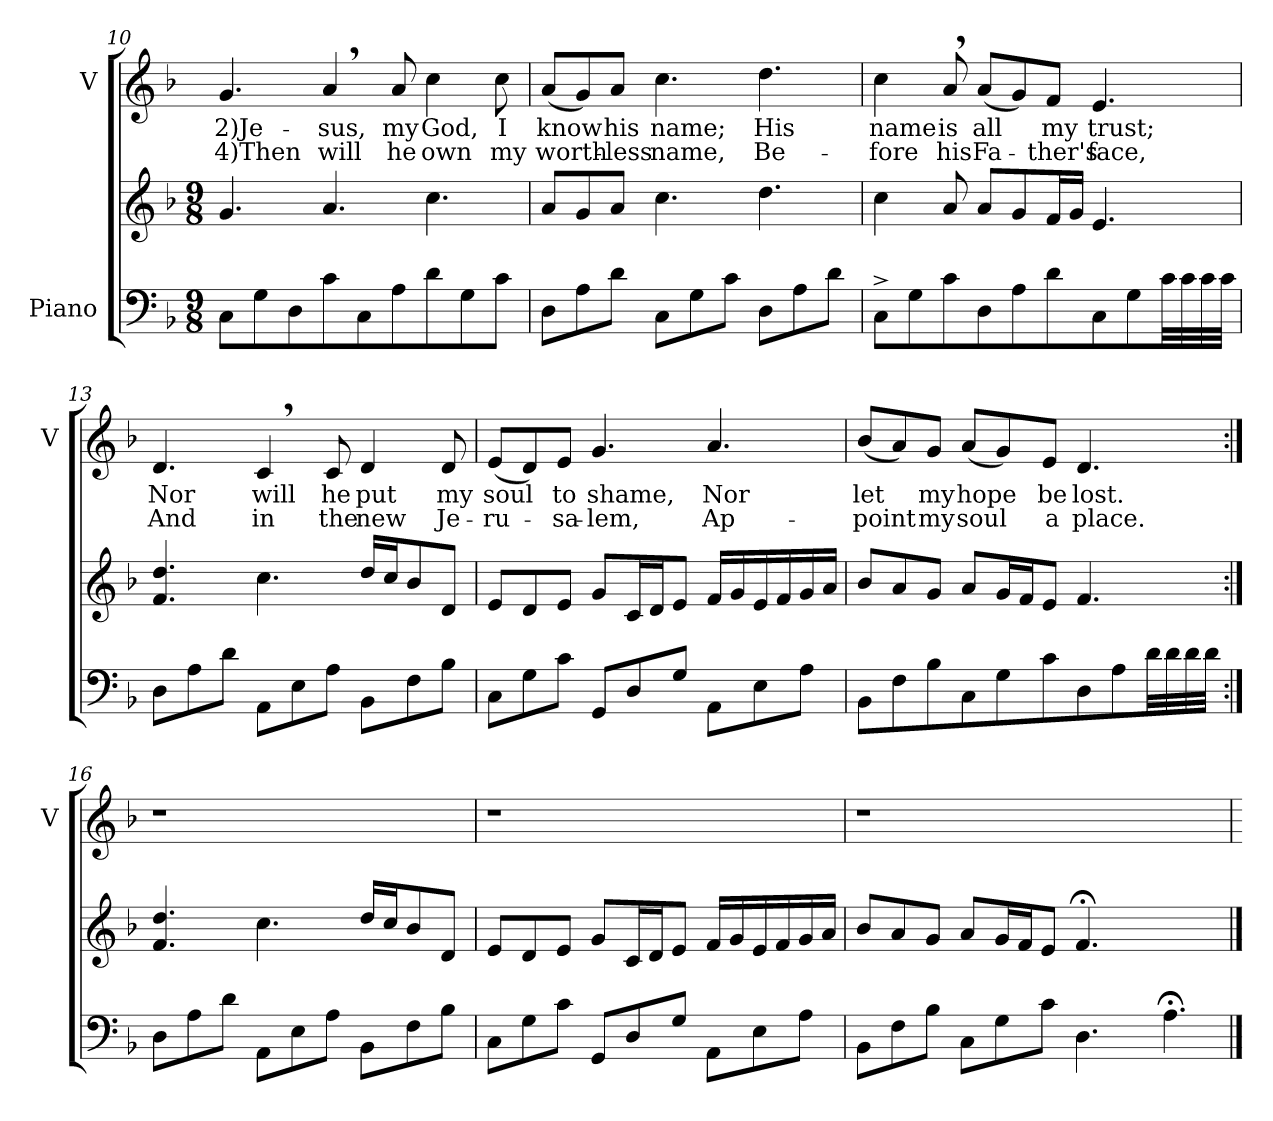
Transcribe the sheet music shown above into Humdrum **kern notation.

**kern	**kern	**kern	**text	**text
*part2	*part2	*part1	*part1	*part1
*staff3	*staff2	*staff1	*staff1	*staff1
*I"Piano	*	*I"V	*	*
*	*	*I'V	*	*
!!LO:PB:g=z
*clefF4	*clefG2	*clefG2	*	*
*k[b-]	*k[b-]	*k[b-]	*	*
*F:	*F:	*F:	*	*
*M9/8	*M9/8	*	*	*
=10	=10	=10	=10	=10
!	!	!	!LO:LY:b:cj	!LO:LY:b:cj
8C\L	4.g/	4.g/	2)Je-	-4)Then
8G\	.	.	.	.
8D\L	.	.	.	.
!	!	!	!LO:LY:b:cj	!LO:LY:b:cj
8c\J	4.a/	4a,>/	sus,	will
8C\L	.	.	.	.
!	!	!	!LO:LY:b:cj	!LO:LY:b:cj
8A\	.	8a/	my	he
!	!	!	!LO:LY:b:cj	!LO:LY:b:cj
8d\J	4.cc\	4cc\	God,	own
8G\	.	.	.	.
!	!	!	!LO:LY:b:cj	!LO:LY:b:cj
8c\J	.	8cc\	I	my
=11	=11	=11	=11	=11
!	!	!	!LO:LY:b:cj	!LO:LY:b:cj
8D\L	8a/L	(<8a/L	know	worth-
8A\	8g/	8g/)	.	.
!	!	!	!LO:LY:b:cj	!LO:LY:b:cj
8d\J	8a/J	8a/J	-his	less
!	!	!	!LO:LY:b:cj	!LO:LY:b
8C\L	4.cc\	4.cc\	name;	name,
8G\	.	.	.	.
8c\J	.	.	.	.
!	!	!	!LO:LY:b:cj	!LO:LY:b:cj
8D\L	4.dd\	4.dd\	His	Be-
8A\	.	.	.	.
8d\J	.	.	.	.
=12	=12	=12	=12	=12
!	!	!	!LO:LY:b:cj	!LO:LY:b:cj
8C^<\L	4cc\	4cc\	-name	fore
8G\	.	.	.	.
!	!	!	!LO:LY:b:cj	!LO:LY:b:cj
8c\J	8a/	8a,>/	is	his
!	!	!	!LO:LY:b:cj	!LO:LY:b:cj
8D\L	8a/L	(<8a/L	all	Fa-
8A\	8g/	8g/)	.	.
!	!	!	!LO:LY:b:cj	!LO:LY:b:cj
8d\J	16f/	8f/J	-my	ther's
.	16g/J	.	.	.
!	!	!	!LO:LY:b	!LO:LY:b
8C\L	4.e/	4.e/	trust;	face,
8G\	.	.	.	.
*tremolo	*	*	*	*
32c\	.	.	.	.
32c\	.	.	.	.
32c\	.	.	.	.
32c\JJJ	.	.	.	.
*Xtremolo	*	*	*	*
!!LO:LB:g=z
=13	=13	=13	=13	=13
!	!	!	!LO:LY:b:cj	!LO:LY:b:cj
8D\L	4.f/ 4.dd/	4.d/	Nor	And
8A\	.	.	.	.
8d\J	.	.	.	.
!	!	!	!LO:LY:b:cj	!LO:LY:b:cj
8AA\L	4.cc\	4c,>/	will	in
8E\	.	.	.	.
!	!	!	!LO:LY:b:cj	!LO:LY:b:rj
8A\J	.	8c/	he	the
!	!	!	!LO:LY:b:cj	!LO:LY:b:cj
8BB-\L	16dd/L	4d/	put	new
.	16cc/	.	.	.
8F\	8b-/	.	.	.
!	!	!	!LO:LY:b:cj	!LO:LY:b:cj
8B-\J	8d/J	8d/	my	Je-
=14	=14	=14	=14	=14
*^	*^	*	*	*
!	!	!	!	!	!LO:LY:b:cj	!LO:LY:b:cj
8C\L	4.ryy	4.ryy	8e/L	(<8e/L	-soul	ru-
8G\	.	.	8d/	8d/)	.	.
!	!	!	!	!	!LO:LY:b:rj	!LO:LY:b:cj
8c\J	.	.	8e/J	8e/J	-to	sa-
!	!	!	!	!	!LO:LY:b:cj	!LO:LY:b
2.ryy	8GG/L	8g/L	2.ryy	4.g/	-shame,	lem,
.	8D/	16c/	.	.	.	.
.	.	16d/	.	.	.	.
.	8G/J	8e/J	.	.	.	.
!	!	!	!	!	!LO:LY:b:cj	!LO:LY:b:cj
.	8AA\L	16f/L	.	4.a/	Nor	Ap-
.	.	16g/	.	.	.	.
.	8E\	16e/	.	.	.	.
.	.	16f/	.	.	.	.
.	8A\J	16g/	.	.	.	.
.	.	16a/J	.	.	.	.
*v	*v	*	*	*	*	*
*	*v	*v	*	*	*
=15	=15	=15	=15	=15
!	!	!	!LO:LY:b:cj	!LO:LY:b:cj
8BB-\L	8b-/L	(<8b-/L	-let	point
8F\	8a/	8a/)	.	.
!	!	!	!LO:LY:b:cj	!LO:LY:b:rj
8B-\J	8g/J	8g/J	my	my
!	!	!	!LO:LY:b	!LO:LY:b
8C\L	8a/L	(<8a/L	hope	soul
8G\	16g/	8g/)	.	.
.	16f/	.	.	.
!	!	!	!LO:LY:b:cj	!LO:LY:b:rj
8c\J	8e/J	8e/J	be	a
!	!	!	!LO:LY:b:cj	!LO:LY:b:cj
8D\L	4.f/	4.d/	lost.	place.
8A\	.	.	.	.
*tremolo	*	*	*	*
32d\	.	.	.	.
32d\	.	.	.	.
32d\	.	.	.	.
32d\JJJ	.	.	.	.
*Xtremolo	*	*	*	*
!!LO:LB:g=z
=16:|!	=16:|!	=16:|!	=16:|!	=16:|!
*^	*^	*	*	*
8D\L	2.ryy	2.ryy	4.f/ 4.dd/	1r	.	.
8A\	.	.	.	.	.	.
8d\J	.	.	.	.	.	.
8AA\L	.	.	4.cc\	.	.	.
8E\	.	.	.	.	.	.
8A\J	.	.	.	.	.	.
4.ryy	8BB-\L	16dd/L	4.ryy	.	.	.
.	.	16cc/	.	.	.	.
.	8F\	8b-/	.	.	.	.
.	8B-\J	8d/J	.	8ryy	.	.
=17	=17	=17	=17	=17	=17	=17
8C\L	4.ryy	4.ryy	8e/L	1r	.	.
8G\	.	.	8d/	.	.	.
8c\J	.	.	8e/J	.	.	.
2.ryy	8GG/L	8g/L	2.ryy	.	.	.
.	8D/	16c/	.	.	.	.
.	.	16d/	.	.	.	.
.	8G/J	8e/J	.	.	.	.
.	8AA\L	16f/L	.	.	.	.
.	.	16g/	.	.	.	.
.	8E\	16e/	.	.	.	.
.	.	16f/	.	.	.	.
.	8A\J	16g/	.	8ryy	.	.
.	.	16a/J	.	.	.	.
*v	*v	*	*	*	*	*
*	*v	*v	*	*	*
=18	=18	=18	=18	=18
8BB-\L	8b-/L	1r	.	.
8F\	8a/	.	.	.
8B-\J	8g/J	.	.	.
8C\L	8a/L	.	.	.
8G\	16g/	.	.	.
.	16f/	.	.	.
8c\J	8e/J	.	.	.
4.D\	4.f;</	.	.	.
.	.	2ryy	.	.
4.A;<\	4.ryy	.	.	.
==	==	=	=	=
*-	*-	*-	*-	*-
